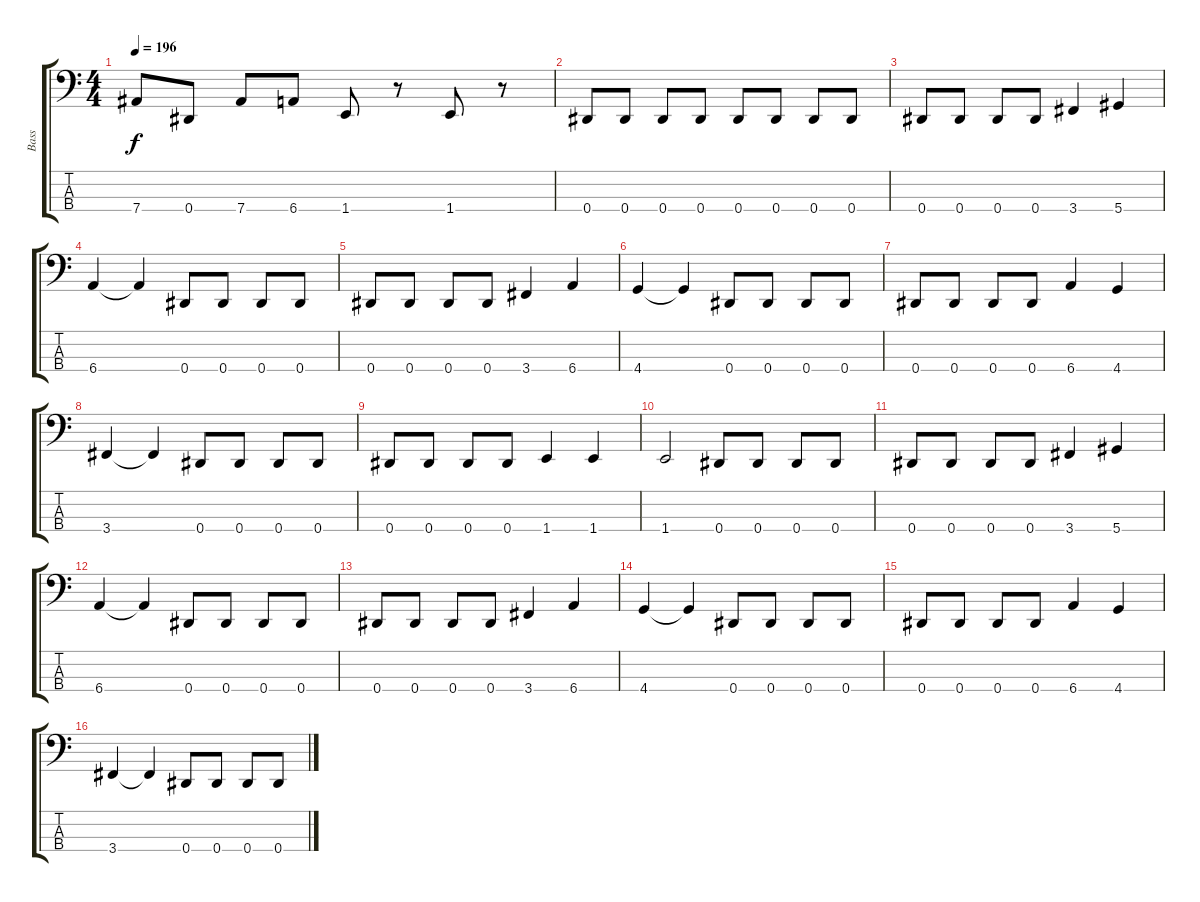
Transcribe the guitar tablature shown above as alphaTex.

\track ("Bass" "Bass") {instrument electricbasspick}
\staff {score tabs}
\tuning (Gb2 Db2 Ab1 Eb1) {hide}
\ts (4 4)
\tempo 196
\clef f4
\ks c
7.4.8{dy f} 0.4.8 7.4.8 6.4.8 1.4.8 r.8 1.4.8 r.8 |
0.4.8 0.4.8 0.4.8 0.4.8 0.4.8 0.4.8 0.4.8 0.4.8 |
0.4.8 0.4.8 0.4.8 0.4.8 3.4.4 5.4.4 |
6.4.4 6.4{t}.4 0.4.8 0.4.8 0.4.8 0.4.8 |
0.4.8 0.4.8 0.4.8 0.4.8 3.4.4 6.4.4 |
4.4.4 4.4{t}.4 0.4.8 0.4.8 0.4.8 0.4.8 |
0.4.8 0.4.8 0.4.8 0.4.8 6.4.4 4.4.4 |
3.4.4 3.4{t}.4 0.4.8 0.4.8 0.4.8 0.4.8 |
0.4.8 0.4.8 0.4.8 0.4.8 1.4.4 1.4.4 |
1.4.2 0.4.8 0.4.8 0.4.8 0.4.8 |
0.4.8 0.4.8 0.4.8 0.4.8 3.4.4 5.4.4 |
6.4.4 6.4{t}.4 0.4.8 0.4.8 0.4.8 0.4.8 |
0.4.8 0.4.8 0.4.8 0.4.8 3.4.4 6.4.4 |
4.4.4 4.4{t}.4 0.4.8 0.4.8 0.4.8 0.4.8 |
0.4.8 0.4.8 0.4.8 0.4.8 6.4.4 4.4.4 |
3.4.4 3.4{t}.4 0.4.8 0.4.8 0.4.8 0.4.8
